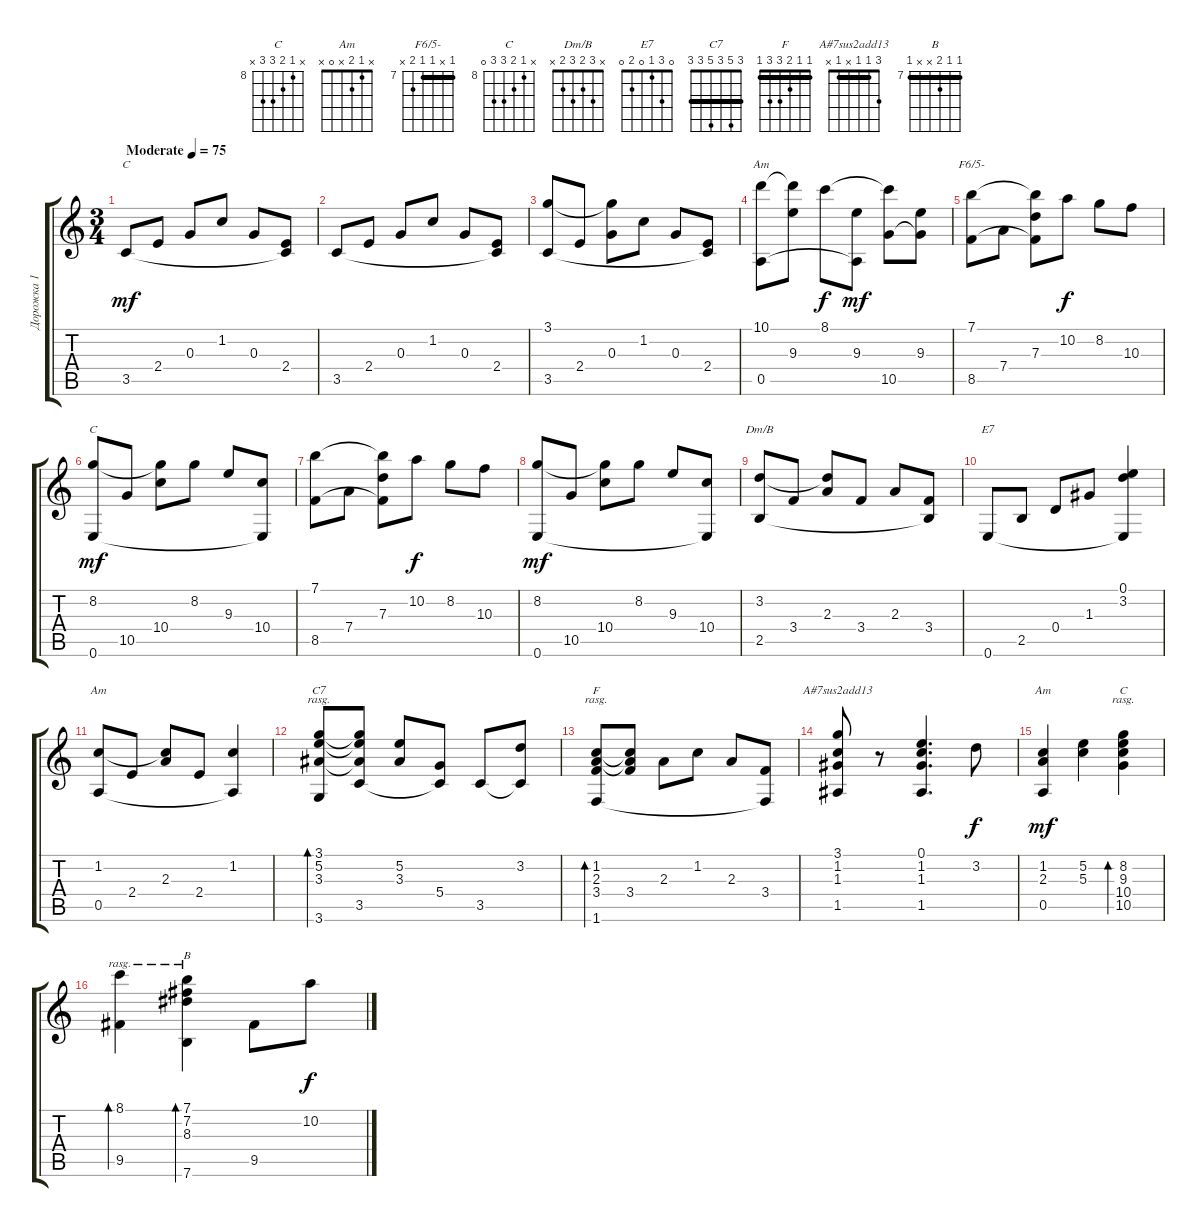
\track ("Дорожка 1" "Дорожка 1") {instrument acousticguitarnylon}
\staff {score tabs}
\tuning (E4 B3 G3 D3 A2 E2) {hide}
\chord ("C" 0 1 0 2 3 x)
\chord ("Am" 8 x 9 x 0 x) {firstfret 8}
\chord ("F6/5-" 7 x 7 7 8 x) {firstfret 7 barre 7}
\chord ("С" x 8 9 10 10 0) {firstfret 8}
\chord ("Dm/B" x 3 2 3 2 x)
\chord ("E7" 0 3 1 0 2 0)
\chord ("Am" 0 1 2 2 0 x)
\chord ("C7" 3 5 3 5 3 3) {barre 3}
\chord ("F" 1 1 2 3 3 1) {barre 1}
\chord ("A#7sus2add13" 3 1 1 x 1 x) {barre 1}
\chord ("Am" x 1 2 x 0 x)
\chord ("C" x 8 9 10 10 x) {firstfret 8}
\chord ("B" 7 7 8 x x 7) {firstfret 7 barre 7}
\ts (3 4)
\tempo (75 "Moderate")
\clef g2
\ks c
3.5.8{ch "C" dy mf instrument acousticguitarnylon} 2.4.8 0.3.8 1.2.8 0.3.8 (2.4 3.5{t}).8 |
3.5.8 2.4.8 0.3.8 1.2.8 0.3.8 (2.4 3.5{t}).8 |
(3.1 3.5).8 2.4.8 (3.1{t} 0.3).8 1.2.8 0.3.8 (2.4 3.5{t}).8 |
(10.1 0.5).8{ch "Am"} (10.1{t} 9.3).8 8.1.8{dy f} (9.3 0.5{t}).8{dy mf} (8.1{t} 10.5).8 (9.3 10.5{t}).8 |
(7.1 8.5).8{ch "F6/5-"} 7.4.8 (7.1{t} 7.3 8.5{t}).8 10.2.8{dy f} 8.2.8 10.3.8 |
(8.2 0.6).8{ch "С" dy mf} 10.5.8 (8.2{t} 10.4).8 8.2.8 9.3.8 (10.4 0.6{t}).8 |
(7.1 8.5).8 7.4.8 (7.1{t} 7.3 8.5{t}).8 10.2.8{dy f} 8.2.8 10.3.8 |
(8.2 0.6).8{dy mf} 10.5.8 (8.2{t} 10.4).8 8.2.8 9.3.8 (10.4 0.6{t}).8 |
(3.2 2.5).8{ch "Dm/B"} 3.4.8 (3.2{t} 2.3).8 3.4.8 2.3.8 (3.4 2.5{t}).8 |
0.6.8{ch "E7"} 2.5.8 0.4.8 1.3.8 (0.1 3.2 0.6{t}).4 |
(1.2 0.5).8{ch "Am"} 2.4.8 (1.2{t} 2.3).8 2.4.8 (1.2 0.5{t}).4 |
(3.1 5.2 3.3 3.6).8{bd 60 ch "C7" rasg ii} (3.1{t} 5.2{t} 3.3{t} 3.5).8 (5.2 3.3).8 (5.4 3.5{t}).8 3.5.8 (3.2 3.5{t}).8 |
(1.2 2.3 3.4 1.6).8{bd 60 ch "F" rasg ii} (1.2{t} 2.3{t} 3.4).8 2.3.8 1.2.8 2.3.8 (3.4 1.6{t}).8 |
(3.1 1.2 1.3 1.5).8{ch "A#7sus2add13"} r.8 (0.1 1.2 1.3 1.5).4{d} 3.2.8{dy f} |
(1.2 2.3 0.5).4{ch "Am" dy mf} (5.2 5.3).4 (8.2 9.3 10.4 10.5).4{bd 60 ch "C" rasg ii} |
(8.1 9.5).4{bd 60 rasg ii} (7.1 7.2 8.3 7.6).4{bd 60 ch "B" rasg ii} 9.5.8 10.2.8{dy f}
